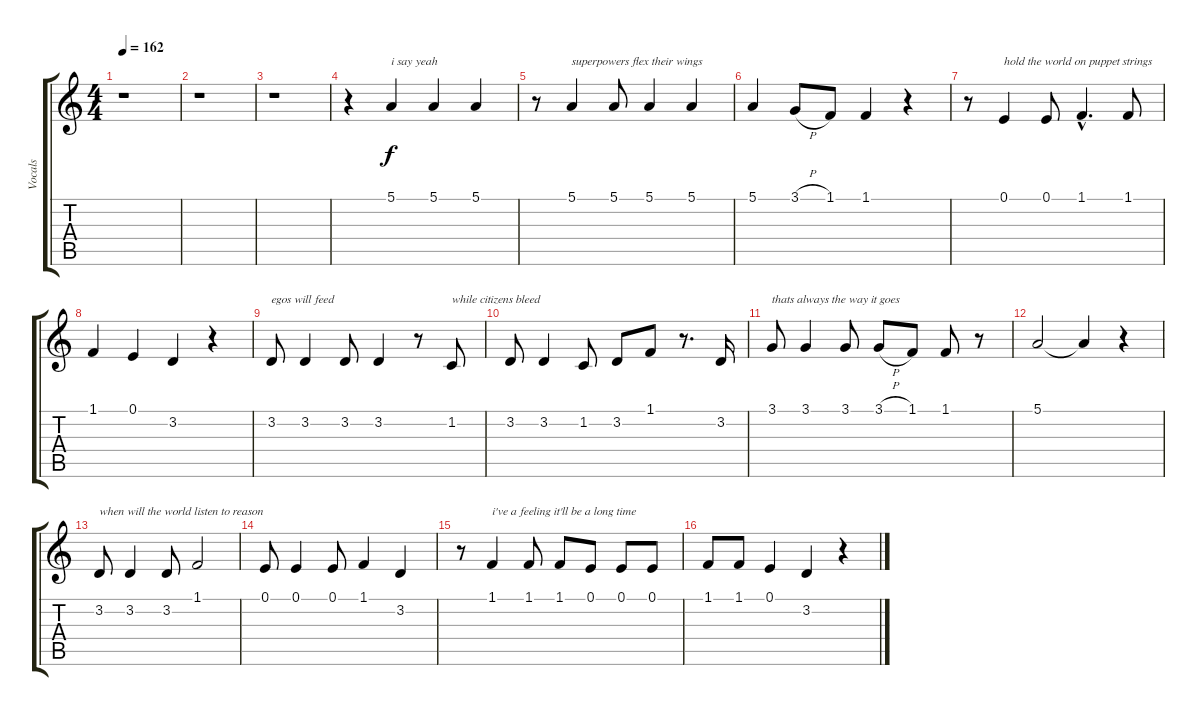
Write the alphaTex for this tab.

\track ("Vocals" "Vocals") {instrument trumpet}
\staff {score tabs}
\tuning (E4 B3 G3 D3 A2 E2) {hide}
\ts (4 4)
\tempo 162
\clef g2
\ks c
r.1{dy f} |
r.1 |
r.1 |
r.4 5.1.4{txt "i say yeah"} 5.1.4 5.1.4 |
r.8 5.1.4{txt "superpowers flex their wings"} 5.1.8 5.1.4 5.1.4 |
5.1.4 3.1{h}.8 1.1.8 1.1.4 r.4 |
r.8 0.1.4{txt "hold the world on puppet strings"} 0.1.8 1.1{hac}.4{d} 1.1.8 |
1.1.4 0.1.4 3.2.4 r.4 |
3.2.8{txt "egos will feed"} 3.2.4 3.2.8 3.2.4 r.8 1.2.8{txt "while citizens bleed"} |
3.2.8 3.2.4 1.2.8 3.2.8 1.1.8 r.8{d} 3.2.16 |
3.1.8{txt "thats always the way it goes"} 3.1.4 3.1.8 3.1{h}.8 1.1.8 1.1.8 r.8 |
5.1.2 5.1{t}.4 r.4 |
3.2.8{txt "when will the world listen to reason"} 3.2.4 3.2.8 1.1.2 |
0.1.8 0.1.4 0.1.8 1.1.4 3.2.4 |
r.8 1.1.4{txt "i've a feeling it'll be a long time"} 1.1.8 1.1.8 0.1.8 0.1.8 0.1.8 |
1.1.8 1.1.8 0.1.4 3.2.4 r.4
